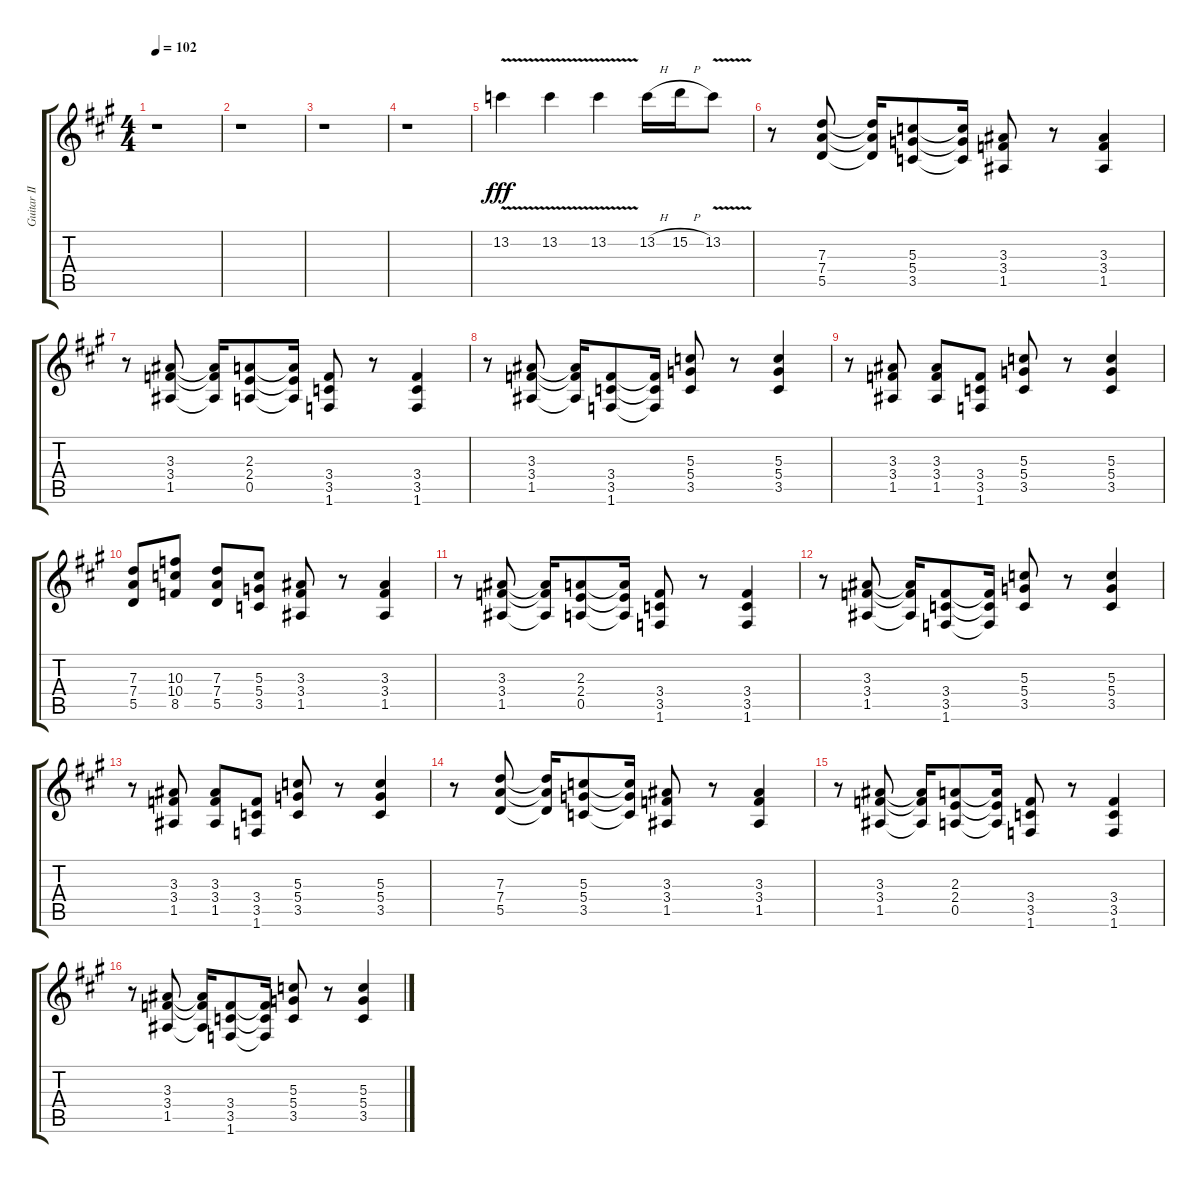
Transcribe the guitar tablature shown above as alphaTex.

\track ("Guitar II" "Guitar II") {instrument overdrivenguitar}
\staff {score tabs}
\tuning (E4 B3 G3 D3 A2 E2) {hide}
\ts (4 4)
\tempo 102
\clef g2
\ks a
r.1{dy fff} |
r.1 |
r.1 |
r.1 |
13.2{v}.4 13.2{v}.4 13.2{v}.4 13.2{h}.16 15.2{h}.16 13.2{v}.8 |
r.8 (7.3 7.4 5.5).8 (7.3{t} 7.4{t} 5.5{t}).16 (5.3 5.4 3.5).8 (5.3{t} 5.4{t} 3.5{t}).16 (3.3 3.4 1.5).8 r.8 (3.3 3.4 1.5).4 |
r.8 (3.3 3.4 1.5).8 (3.3{t} 3.4{t} 1.5{t}).16 (2.3 2.4 0.5).8 (2.3{t} 2.4{t} 0.5{t}).16 (3.4 3.5 1.6).8 r.8 (3.4 3.5 1.6).4 |
r.8 (3.3 3.4 1.5).8 (3.3{t} 3.4{t} 1.5{t}).16 (3.4 3.5 1.6).8 (3.4{t} 3.5{t} 1.6{t}).16 (5.3 5.4 3.5).8 r.8 (5.3 5.4 3.5).4 |
r.8 (3.3 3.4 1.5).8 (3.3 3.4 1.5).8 (3.4 3.5 1.6).8 (5.3 5.4 3.5).8 r.8 (5.3 5.4 3.5).4 |
(7.3 7.4 5.5).8 (10.3 10.4 8.5).8 (7.3 7.4 5.5).8 (5.3 5.4 3.5).8 (3.3 3.4 1.5).8 r.8 (3.3 3.4 1.5).4 |
r.8 (3.3 3.4 1.5).8 (3.3{t} 3.4{t} 1.5{t}).16 (2.3 2.4 0.5).8 (2.3{t} 2.4{t} 0.5{t}).16 (3.4 3.5 1.6).8 r.8 (3.4 3.5 1.6).4 |
r.8 (3.3 3.4 1.5).8 (3.3{t} 3.4{t} 1.5{t}).16 (3.4 3.5 1.6).8 (3.4{t} 3.5{t} 1.6{t}).16 (5.3 5.4 3.5).8 r.8 (5.3 5.4 3.5).4 |
r.8 (3.3 3.4 1.5).8 (3.3 3.4 1.5).8 (3.4 3.5 1.6).8 (5.3 5.4 3.5).8 r.8 (5.3 5.4 3.5).4 |
r.8 (7.3 7.4 5.5).8 (7.3{t} 7.4{t} 5.5{t}).16 (5.3 5.4 3.5).8 (5.3{t} 5.4{t} 3.5{t}).16 (3.3 3.4 1.5).8 r.8 (3.3 3.4 1.5).4 |
r.8 (3.3 3.4 1.5).8 (3.3{t} 3.4{t} 1.5{t}).16 (2.3 2.4 0.5).8 (2.3{t} 2.4{t} 0.5{t}).16 (3.4 3.5 1.6).8 r.8 (3.4 3.5 1.6).4 |
r.8 (3.3 3.4 1.5).8 (3.3{t} 3.4{t} 1.5{t}).16 (3.4 3.5 1.6).8 (3.4{t} 3.5{t} 1.6{t}).16 (5.3 5.4 3.5).8 r.8 (5.3 5.4 3.5).4
